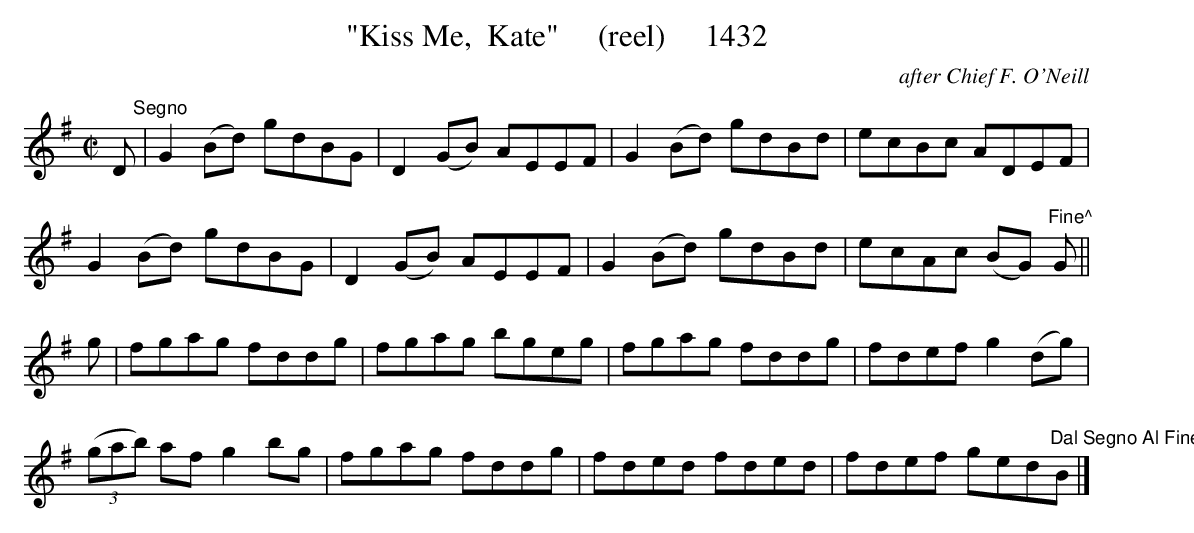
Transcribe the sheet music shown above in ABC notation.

X:1
T:"Kiss Me,  Kate"     (reel)     1432
C:after Chief F. O'Neill
BRENNAN July 2003 (HTTP://WWW.SOSYOURMOM.COM)
M:C|
L:1/8
K:G
D "^Segno"|G2(Bd) gdBG|D2(GB) AEEF|G2(Bd) gdBd|ecBc ADEF|
G2(Bd) gdBG|D2(GB) AEEF|G2(Bd) gdBd|ecAc (BG) "Fine^"G||
g|fgag fddg|fgag bgeg|fgag fddg|fdef g2(dg)|
 (3(gab) af g2bg|fgag fddg|fded fded|fdef ged"Dal Segno Al Fine^"B|]
